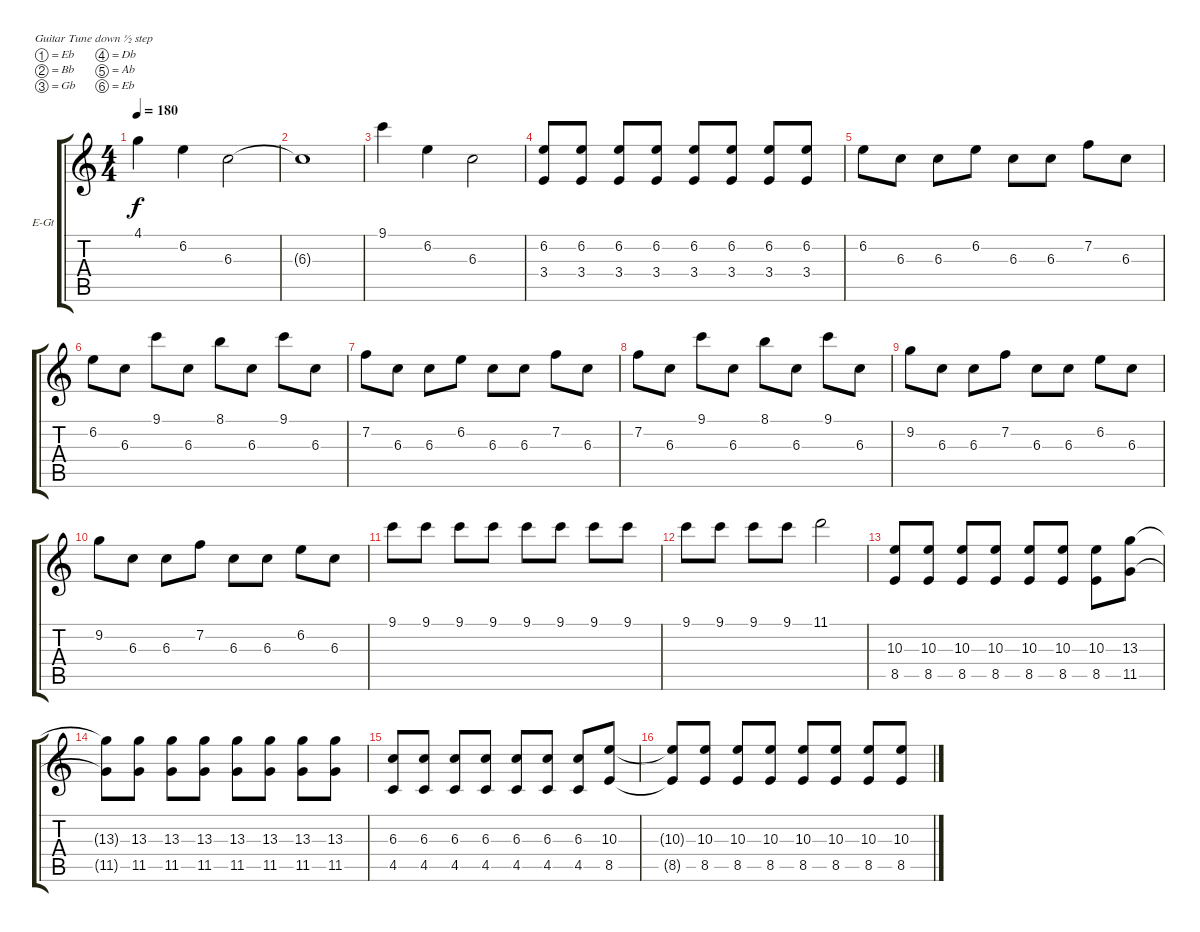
\bracketExtendMode groupsimilarinstruments
\firstSystemTrackNameOrientation horizontal
\otherSystemsTrackNameOrientation horizontal
\track ("Electric Guitar" "E-Gt") {instrument overdrivenguitar}
\staff {score tabs}
\tuning (Eb4 Bb3 Gb3 Db3 Ab2 Eb2)
\ts (4 4)
\tempo 180
\clef g2
\ks c
4.1.4{dy f} 6.2.4 6.3.2 |
6.3{t}.1 |
9.1.4 6.2.4 6.3.2 |
(6.2 3.4).8 (6.2 3.4).8 (6.2 3.4).8 (6.2 3.4).8 (6.2 3.4).8 (6.2 3.4).8 (6.2 3.4).8 (6.2 3.4).8 |
6.2.8 6.3.8 6.3.8 6.2.8 6.3.8 6.3.8 7.2.8 6.3.8 |
6.2.8 6.3.8 9.1.8 6.3.8 8.1.8 6.3.8 9.1.8 6.3.8 |
7.2.8 6.3.8 6.3.8 6.2.8 6.3.8 6.3.8 7.2.8 6.3.8 |
7.2.8 6.3.8 9.1.8 6.3.8 8.1.8 6.3.8 9.1.8 6.3.8 |
9.2.8 6.3.8 6.3.8 7.2.8 6.3.8 6.3.8 6.2.8 6.3.8 |
9.2.8 6.3.8 6.3.8 7.2.8 6.3.8 6.3.8 6.2.8 6.3.8 |
9.1.8 9.1.8 9.1.8 9.1.8 9.1.8 9.1.8 9.1.8 9.1.8 |
9.1.8 9.1.8 9.1.8 9.1.8 11.1.2 |
(10.3 8.5).8 (10.3 8.5).8 (10.3 8.5).8 (10.3 8.5).8 (10.3 8.5).8 (10.3 8.5).8 (10.3 8.5).8 (13.3 11.5).8 |
(13.3{t} 11.5{t}).8 (13.3 11.5).8 (13.3 11.5).8 (13.3 11.5).8 (13.3 11.5).8 (13.3 11.5).8 (13.3 11.5).8 (13.3 11.5).8 |
(6.3 4.5).8 (6.3 4.5).8 (6.3 4.5).8 (6.3 4.5).8 (6.3 4.5).8 (6.3 4.5).8 (6.3 4.5).8 (10.3 8.5).8 |
(10.3{t} 8.5{t}).8 (10.3 8.5).8 (10.3 8.5).8 (10.3 8.5).8 (10.3 8.5).8 (10.3 8.5).8 (10.3 8.5).8 (10.3 8.5).8
